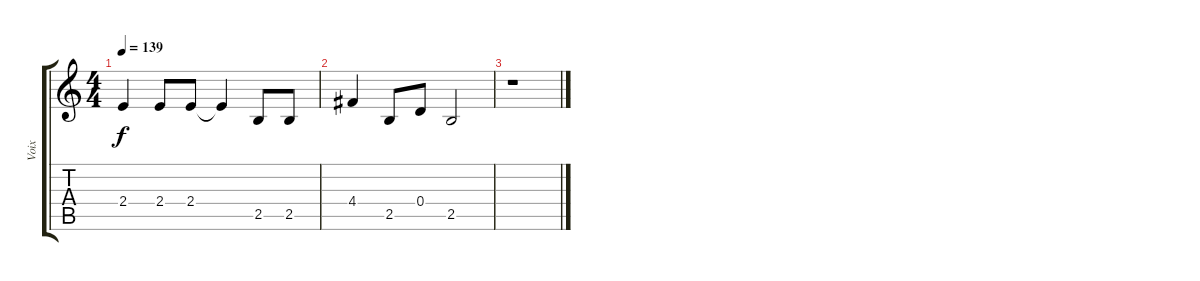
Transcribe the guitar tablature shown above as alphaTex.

\track ("Voix" "Voix") {instrument accordion}
\staff {score tabs}
\tuning (E5 B4 G4 D4 A3 E3) {hide}
\ts (4 4)
\tempo 139
\clef g2
\ks c
2.4.4{dy f} 2.4.8 2.4.8 2.4{t}.4 2.5.8 2.5.8 |
4.4.4 2.5.8 0.4.8 2.5.2 |
r.1
